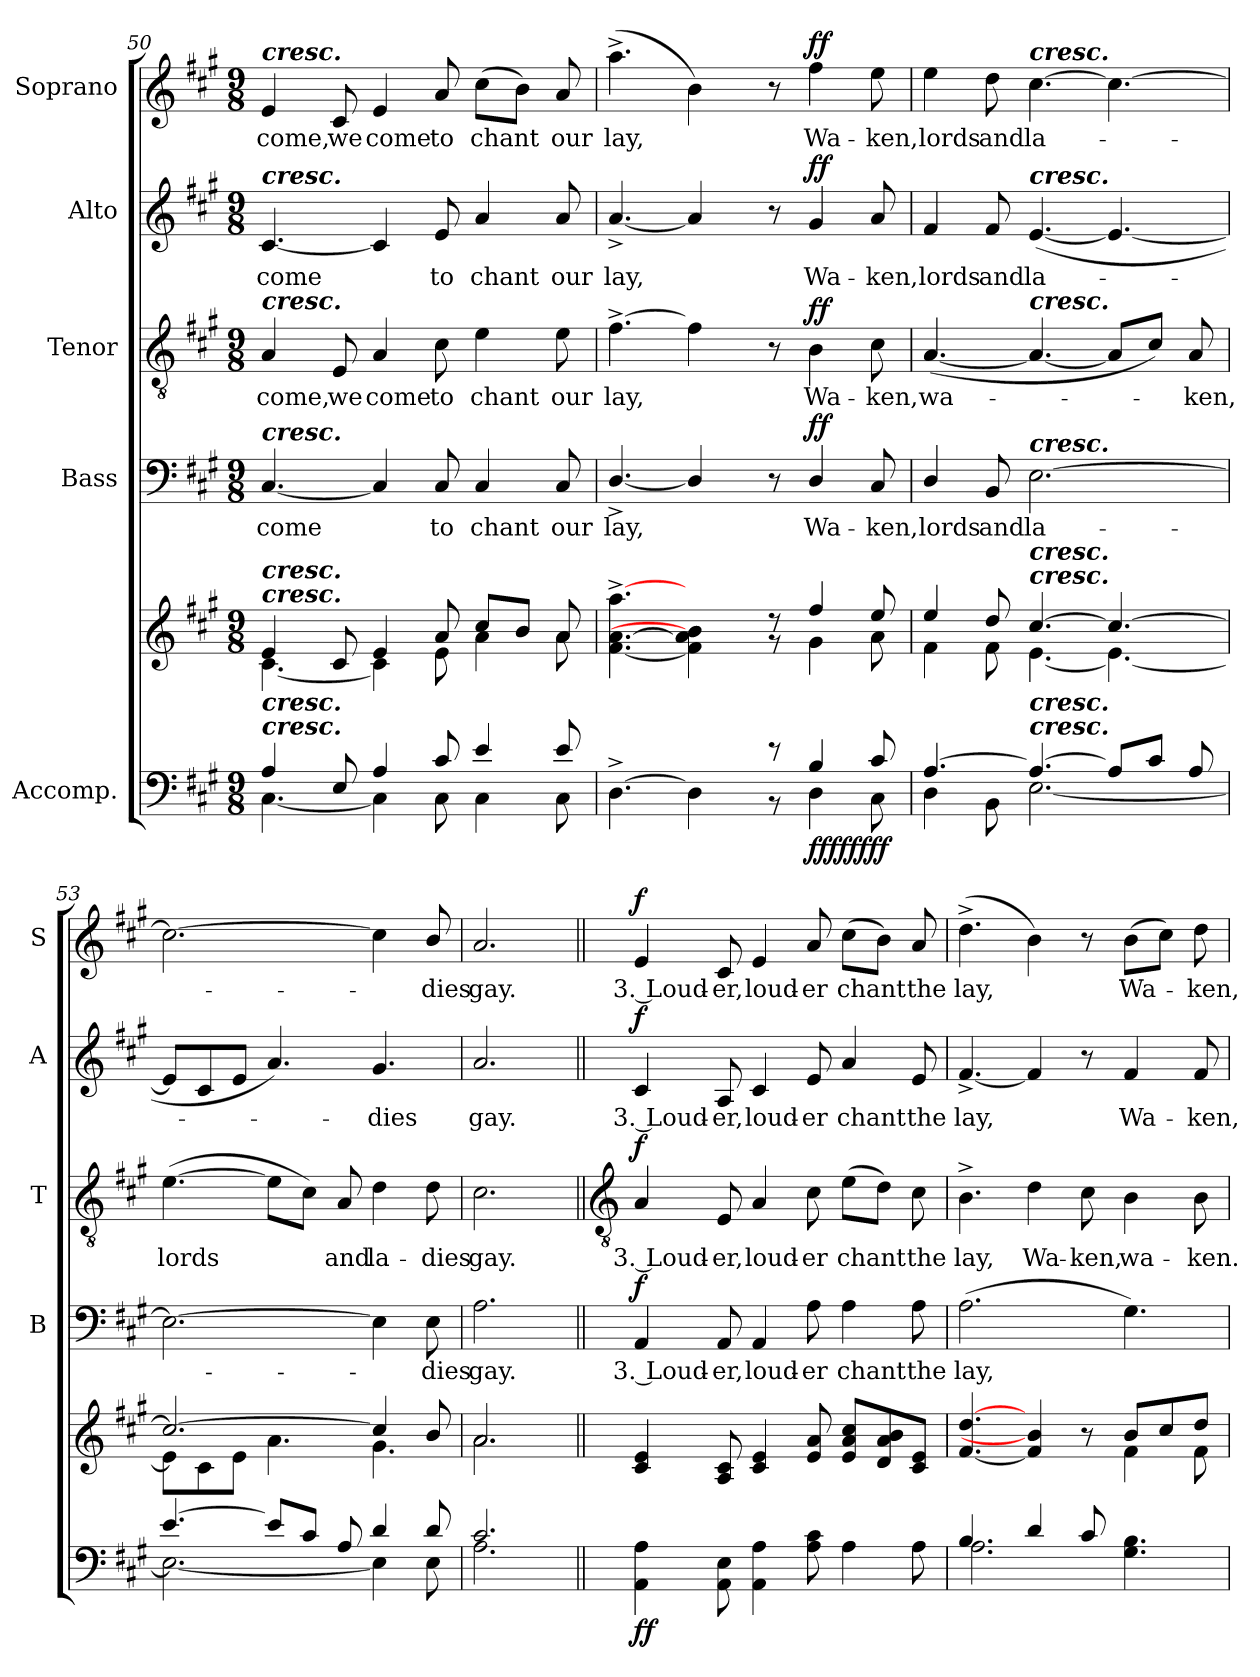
**kern	**kern	**dynam	**kern	**text	**dynam	**kern	**text	**dynam	**kern	**text	**dynam	**kern	**text	**dynam
*part5	*part5	*part5	*part4	*part4	*part4	*part3	*part3	*part3	*part2	*part2	*part2	*part1	*part1	*part1
*staff6	*staff5	*staff5/6	*staff4	*staff4	*staff4	*staff3	*staff3	*staff3	*staff2	*staff2	*staff2	*staff1	*staff1	*staff1
*I"Accomp.	*	*	*I"Bass	*	*	*I"Tenor	*	*	*I"Alto	*	*	*I"Soprano	*	*
*	*	*	*I'B	*	*	*I'T	*	*	*I'A	*	*	*I'S	*	*
!!LO:LB:g=z
*clefF4	*clefG2	*	*clefF4	*	*	*clefGv2	*	*	*clefG2	*	*	*clefG2	*	*
*k[f#c#g#]	*k[f#c#g#]	*	*k[f#c#g#]	*	*	*k[f#c#g#]	*	*	*k[f#c#g#]	*	*	*k[f#c#g#]	*	*
*A:	*A:	*	*A:	*	*	*A:	*	*	*A:	*	*	*A:	*	*
*M9/8	*M9/8	*	*M9/8	*	*	*M9/8	*	*	*M9/8	*	*	*M9/8	*	*
=50	=50	=50	=50	=50	=50	=50	=50	=50	=50	=50	=50	=50	=50	=50
*^	*^	*	*	*	*	*	*	*	*	*	*	*	*	*
!	!	!	!	!	!	!	!	!	!	!	!	!	!	!LO:TX:a:Bi:t=cresc.	!	!
!	!	!	!	!	!	!	!	!	!	!	!LO:TX:a:Bi:t=cresc.	!	!	!	!	!
!	!	!	!	!	!	!	!	!LO:TX:a:Bi:t=cresc.	!	!	!	!	!	!	!	!
!	!	!	!	!	!LO:TX:a:Bi:t=cresc.	!	!	!	!	!	!	!	!	!	!	!
!	!	!LO:TX:a:Bi:t=cresc.	!	!	!	!	!	!	!	!	!	!	!	!	!	!
!	!	!LO:TX:a:Bi:t=cresc.	!	!	!	!	!	!	!	!	!	!	!	!	!	!
!LO:TX:a:Bi:t=cresc.	!	!	!	!	!	!	!	!	!	!	!	!	!	!	!	!
!LO:TX:a:Bi:t=cresc.	!	!	!	!	!	!	!	!	!	!	!	!	!	!	!	!
!	!	!	!	!	!	!LO:LY:b	!	!	!LO:LY:b	!	!	!LO:LY:b	!	!	!LO:LY:b	!
4A/	[4.C#\	4e/	[4.c#\	.	[4.C#	come	.	4A	come,	.	[4.c#	come	.	4e	come,	.
!	!	!	!	!	!	!	!	!	!LO:LY:b	!	!	!	!	!	!LO:LY:b	!
8E/	.	8c#/	.	.	.	.	.	8E	we	.	.	.	.	8c#	we	.
!	!	!	!	!	!	!	!	!	!LO:LY:b	!	!	!	!	!	!LO:LY:b	!
4A/	4C#\]	4e/	4c#\]	.	4C#]	.	.	4A	come	.	4c#]	.	.	4e	come	.
!	!	!	!	!	!	!LO:LY:b	!	!	!LO:LY:b	!	!	!LO:LY:b	!	!	!LO:LY:b	!
8c#/	8C#\	8a/	8e\	.	8C#	to	.	8c#	to	.	8e	to	.	8a	to	.
!	!	!	!	!	!	!LO:LY:b	!	!	!LO:LY:b	!	!	!LO:LY:b	!	!	!LO:LY:b	!
4e/	4C#\	8cc#/L	4a\	.	4C#	chant	.	4e	chant	.	4a	chant	.	(>8cc#L	chant	.
.	.	8b/J	.	.	.	.	.	.	.	.	.	.	.	8bJ)	.	.
!	!	!	!	!	!	!LO:LY:b	!	!	!LO:LY:b	!	!	!LO:LY:b	!	!	!LO:LY:b	!
8e/	8C#\	8a/	8a\	.	8C#	our	.	8e	our	.	8a	our	.	8a	our	.
=51	=51	=51	=51	=51	=51	=51	=51	=51	=51	=51	=51	=51	=51	=51	=51	=51
!	!	!	!	!	!	!LO:LY:b	!	!	!LO:LY:b	!	!	!LO:LY:b	!	!	!LO:LY:b	!
2ryy	[4.D^\	2ryy	[4.f#\^ [4.a\^ [4.aa\^	.	[4.D^/	lay,	.	[4.f#^	lay,	.	[4.a^	lay,	.	(4.aa^	lay,	.
.	4D\]	.	4f#\] 4a\] 4b\]	.	4D/]	.	.	4f#]	.	.	4a]	.	.	4b)	.	.
8ryy	.	8ryy	.	.	.	.	.	.	.	.	.	.	.	.	.	.
8r	8r	8r	8r	.	8r	.	.	8r	.	.	8r	.	.	8r	.	.
!	!	!	!	!LO:DY:b=2	!	!LO:LY:b	!	!	!LO:LY:b	!	!	!LO:LY:b	!	!	!LO:LY:b	!
!	!	!	!	!LO:DY:n=1:b=2	!	!	!	!	!	!	!	!	!	!	!	!
!	!	!	!	!LO:DY:n=2:b	!	!	!	!	!	!	!	!	!	!	!	!
!	!	!	!	!LO:DY:n=3:b	!	!	!LO:DY:b	!	!	!LO:DY:b	!	!	!LO:DY:b	!	!	!LO:DY:b
4B/	4D\	4ff#/	4g#\	ff ff ff ff	4D/	Wa-	ff	4B	Wa-	ff	4g#	Wa-	ff	4ff#	Wa-	ff
!	!	!	!	!	!	!LO:LY:b	!	!	!LO:LY:b	!	!	!LO:LY:b	!	!	!LO:LY:b	!
8c#/	8C#\	8ee/	8a\	.	8C#	-ken,	.	8c#	-ken,	.	8a	-ken,	.	8ee	-ken,	.
=52	=52	=52	=52	=52	=52	=52	=52	=52	=52	=52	=52	=52	=52	=52	=52	=52
!	!	!	!	!	!	!LO:LY:b	!	!	!LO:LY:b	!	!	!LO:LY:b	!	!	!LO:LY:b	!
[4.A/	4D\	4ee/	4f#\	.	4D/	lords	.	(<[4.A	wa-	.	4f#	lords	.	4ee	lords	.
!	!	!	!	!	!	!LO:LY:b	!	!	!	!	!	!LO:LY:b	!	!	!LO:LY:b	!
.	8BB\	8dd/	8f#\	.	8BB	and	.	.	.	.	8f#	and	.	8dd	and	.
!	!	!	!	!	!	!	!	!	!	!	!	!	!	!LO:TX:a:Bi:t=cresc.	!	!
!	!	!	!	!	!	!	!	!	!	!	!LO:TX:a:Bi:t=cresc.	!	!	!	!	!
!	!	!	!	!	!	!	!	!LO:TX:a:Bi:t=cresc.	!	!	!	!	!	!	!	!
!	!	!	!	!	!LO:TX:a:Bi:t=cresc.	!	!	!	!	!	!	!	!	!	!	!
!	!	!LO:TX:a:Bi:t=cresc.	!	!	!	!	!	!	!	!	!	!	!	!	!	!
!	!	!LO:TX:a:Bi:t=cresc.	!	!	!	!	!	!	!	!	!	!	!	!	!	!
!LO:TX:a:Bi:t=cresc.	!	!	!	!	!	!	!	!	!	!	!	!	!	!	!	!
!LO:TX:a:Bi:t=cresc.	!	!	!	!	!	!	!	!	!	!	!	!	!	!	!	!
!	!	!	!	!	!	!LO:LY:b	!	!	!	!	!	!LO:LY:b	!	!	!LO:LY:b	!
4.A/_	[2.E\	[4.cc#/	[4.e\	.	[2.E	la-	.	4.A_	.	.	(<[4.e	la-	.	[4.cc#	la-	.
8A/L]	.	4.cc#/_	4.e\_	.	.	.	.	8A/L]	.	.	4.e_	.	.	4.cc#_	.	.
8c#/J	.	.	.	.	.	.	.	8c#/J)	.	.	.	.	.	.	.	.
!	!	!	!	!	!	!	!	!	!LO:LY:b	!	!	!	!	!	!	!
8A/	.	.	.	.	.	.	.	8A	ken,	.	.	.	.	.	.	.
=53	=53	=53	=53	=53	=53	=53	=53	=53	=53	=53	=53	=53	=53	=53	=53	=53
!	!	!	!	!	!	!	!	!	!LO:LY:b	!	!	!	!	!	!	!
[4.e/	2.E\_	2.cc#/_	8e\L]	.	2.E_	.	.	(>[4.e	lords	.	8eL]	.	.	2.cc#_	.	.
.	.	.	8c#\	.	.	.	.	.	.	.	8c#	.	.	.	.	.
.	.	.	8e\J	.	.	.	.	.	.	.	8eJ	.	.	.	.	.
8e/L]	.	.	4.a\	.	.	.	.	8eL]	.	.	4.a)	.	.	.	.	.
8c#/J	.	.	.	.	.	.	.	8c#J)	.	.	.	.	.	.	.	.
!	!	!	!	!	!	!	!	!	!LO:LY:b	!	!	!	!	!	!	!
8A/	.	.	.	.	.	.	.	8A	and	.	.	.	.	.	.	.
!	!	!	!	!	!	!	!	!	!LO:LY:b	!	!	!LO:LY:b	!	!	!	!
4d/	4E\]	4cc#/]	4.g#\	.	4E]	.	.	4d	la-	.	4.g#	dies	.	4cc#]	.	.
!	!	!	!	!	!	!LO:LY:b	!	!	!LO:LY:b	!	!	!	!	!	!LO:LY:b	!
8d/	8E\	8b/	.	.	8E	dies	.	8d	-dies	.	.	.	.	8b/	dies	.
=54	=54	=54	=54	=54	=54	=54	=54	=54	=54	=54	=54	=54	=54	=54	=54	=54
!	!	!	!	!	!	!LO:LY:b	!	!	!LO:LY:b	!	!	!LO:LY:b	!	!	!LO:LY:b	!
2.c#/	2.A\	2.a/	2.a\	.	2.A	gay.	.	2.c#	gay.	.	2.a	gay.	.	2.a	gay.	.
!!LO:LB:g=z
=55||	=55||	=55||	=55||	=55||	=55||	=55||	=55||	=55||	=55||	=55||	=55||	=55||	=55||	=55||	=55||	=55||
*	*	*	*	*	*	*	*	*clefGv2	*	*	*	*	*	*	*	*
!	!	!	!	!LO:DY:b=2	!	!LO:LY:b	!	!	!LO:LY:b	!	!	!LO:LY:b	!	!	!LO:LY:b	!
!	!	!	!	!LO:DY:n=1:b	!	!	!LO:DY:b	!	!	!LO:DY:b	!	!	!LO:DY:b	!	!	!LO:DY:b
1ryy	4AA\ 4A\	4c#/ 4e/	1ryy	f f	4AA	3. Loud-	f	4A	3. Loud-	f	4c#	3. Loud-	f	4e	3. Loud-	f
!	!	!	!	!	!	!LO:LY:b	!	!	!LO:LY:b	!	!	!LO:LY:b	!	!	!LO:LY:b	!
.	8AA\ 8E\	8A/ 8c#/	.	.	8AA	-er,	.	8E	-er,	.	8A	-er,	.	8c#	-er,	.
!	!	!	!	!	!	!LO:LY:b	!	!	!LO:LY:b	!	!	!LO:LY:b	!	!	!LO:LY:b	!
.	4AA\ 4A\	4c#/ 4e/	.	.	4AA	loud-	.	4A	loud-	.	4c#	loud-	.	4e	loud-	.
!	!	!	!	!	!	!LO:LY:b	!	!	!LO:LY:b	!	!	!LO:LY:b	!	!	!LO:LY:b	!
.	8A\ 8c#\	8e/ 8a/	.	.	8A	-er	.	8c#	-er	.	8e	-er	.	8a	-er	.
!	!	!	!	!	!	!LO:LY:b	!	!	!LO:LY:b	!	!	!LO:LY:b	!	!	!LO:LY:b	!
.	4A\	8e/ 8a/ 8cc#/L	.	.	4A	chant	.	(>8eL	chant	.	4a	chant	.	(>8cc#L	chant	.
.	.	8d/ 8a/ 8b/	.	.	.	.	.	8dJ)	.	.	.	.	.	8bJ)	.	.
!	!	!	!	!	!	!LO:LY:b	!	!	!LO:LY:b	!	!	!LO:LY:b	!	!	!LO:LY:b	!
8ryy	8A\	8c#/ 8e/J	8ryy	.	8A	the	.	8c#	the	.	8e	the	.	8a	the	.
=56	=56	=56	=56	=56	=56	=56	=56	=56	=56	=56	=56	=56	=56	=56	=56	=56
!	!	!	!	!	!	!LO:LY:b	!	!	!LO:LY:b	!	!	!LO:LY:b	!	!	!LO:LY:b	!
4.B/	2.A\	[4.f#/ [4.dd/	2.ryy	.	(>2.A	lay,	.	4.B^	lay,	.	[4.f#^	lay,	.	(>4.dd^	lay,	.
!	!	!	!	!	!	!	!	!	!LO:LY:b	!	!	!	!	!	!	!
4d/	.	4f#/] 4b/]	.	.	.	.	.	4d	Wa-	.	4f#]	.	.	4b)	.	.
!	!	!	!	!	!	!	!	!	!LO:LY:b	!	!	!	!	!	!	!
8c#/	.	8r	.	.	.	.	.	8c#	-ken,	.	8r	.	.	8r	.	.
!	!	!	!	!	!	!	!	!	!LO:LY:b	!	!	!LO:LY:b	!	!	!LO:LY:b	!
4.ryy	4.G#\ 4.B\	8b/L	4f#\	.	4.G#)	.	.	4B	wa-	.	4f#	Wa-	.	(>8bL	Wa-	.
.	.	8cc#/	.	.	.	.	.	.	.	.	.	.	.	8cc#J)	.	.
!	!	!	!	!	!	!	!	!	!LO:LY:b	!	!	!LO:LY:b	!	!	!LO:LY:b	!
.	.	8dd/J	8f#\	.	.	.	.	8B	-ken.	.	8f#	-ken,	.	8dd	ken,	.
*v	*v	*	*	*	*	*	*	*	*	*	*	*	*	*	*	*
*	*v	*v	*	*	*	*	*	*	*	*	*	*	*	*	*
=	=	=	=	=	=	=	=	=	=	=	=	=	=	=
*-	*-	*-	*-	*-	*-	*-	*-	*-	*-	*-	*-	*-	*-	*-
